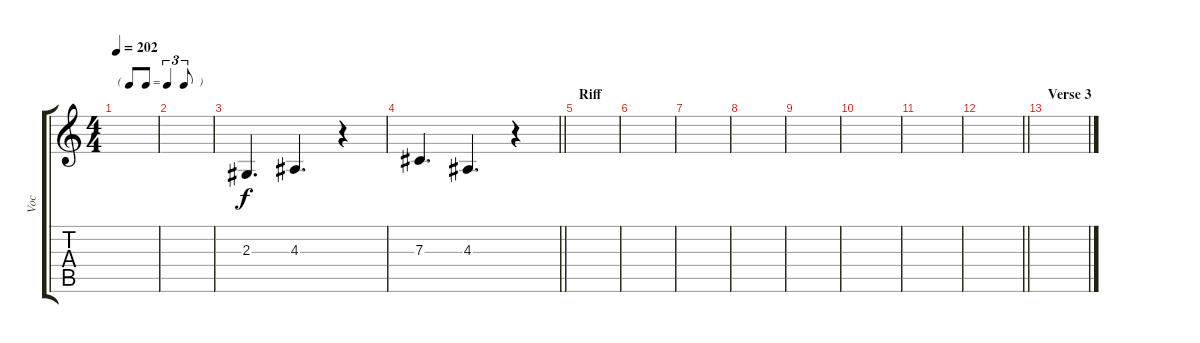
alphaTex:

\track ("Voc" "Voc") {instrument baritonesax}
\staff {score tabs}
\tuning (Eb4 Bb3 Gb3 Db3 Ab2 Eb2) {hide}
\ts (4 4)
\tf triplet8th
\tempo 202
\clef g2
\ks c
|
|
2.3.4{d} 4.3.4{d} r.4 |
\barLineRight lightlight
7.3.4{d} 4.3.4{d} r.4 |
\section ("" "Riff")
|
|
|
|
|
|
|
\barLineRight lightlight
|
\section ("" "Verse 3")
